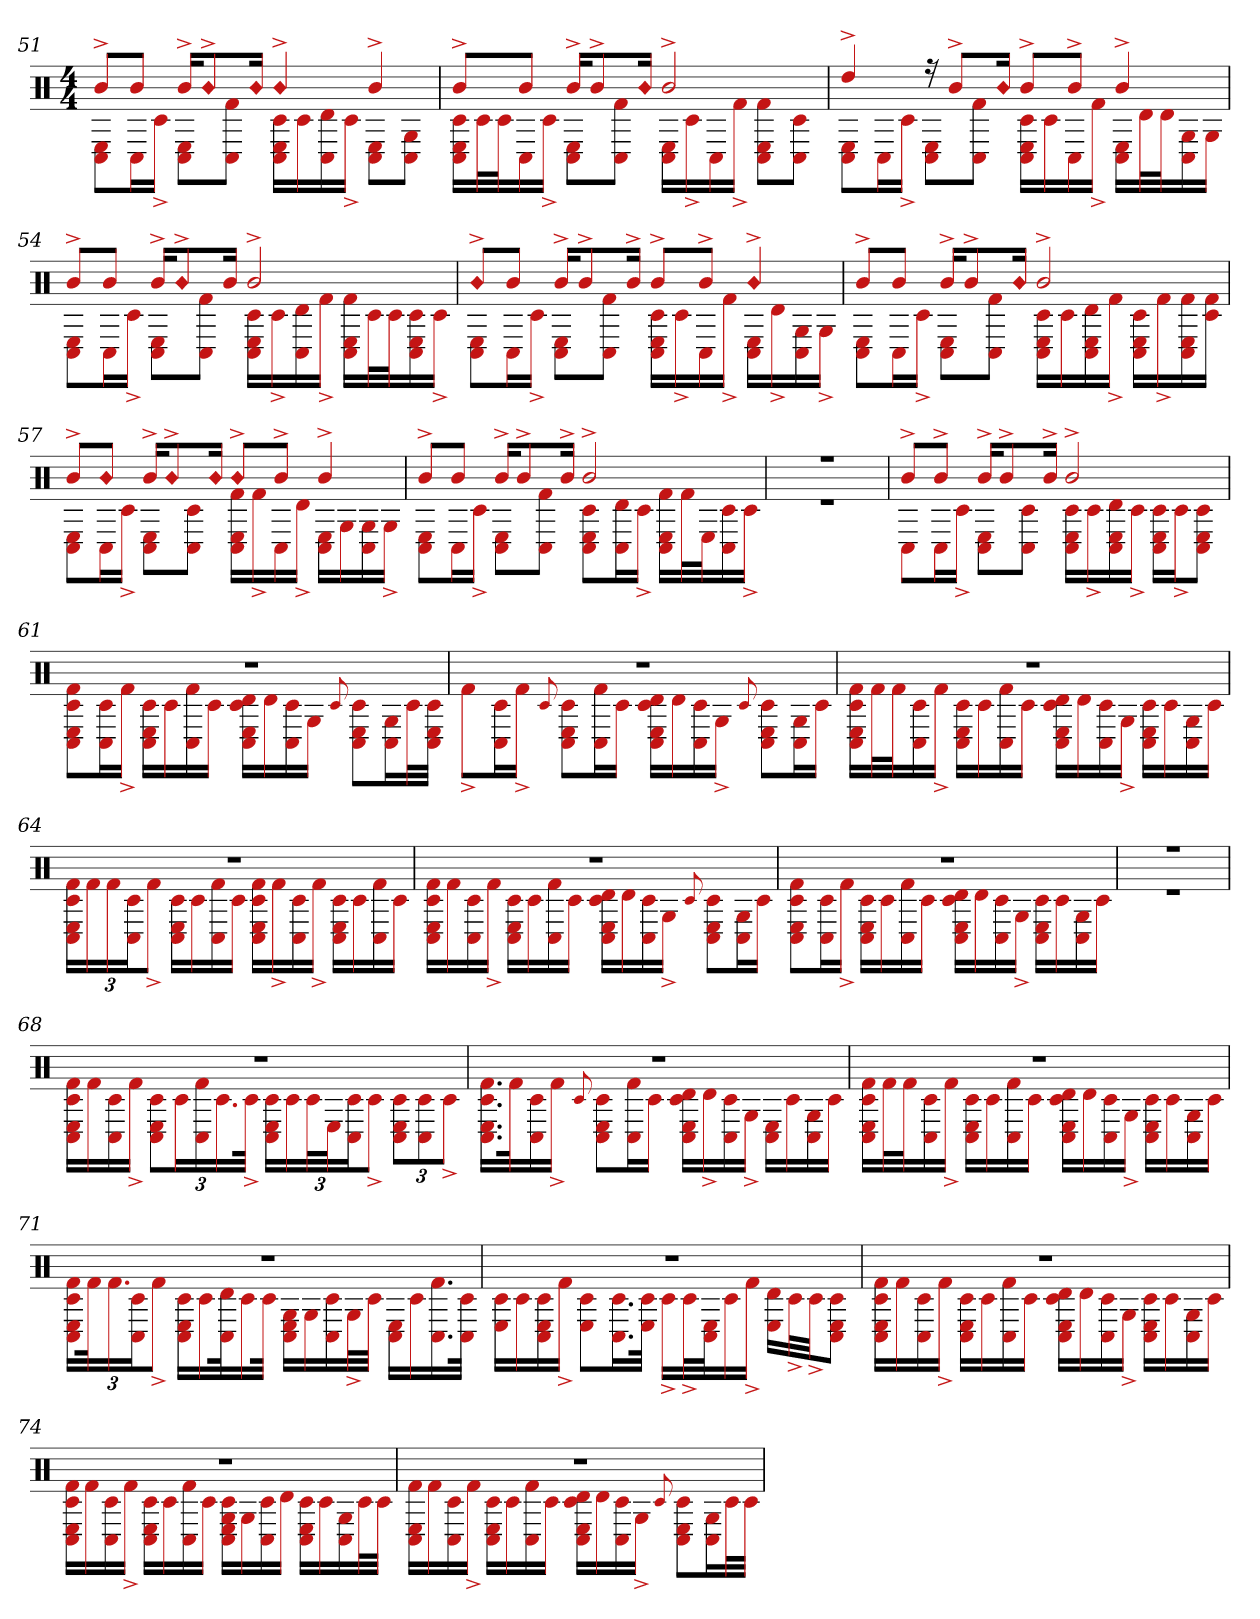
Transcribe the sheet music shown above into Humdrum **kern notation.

**kern
*part1
*staff1
*clefX
*k[]
*M4/4
=51
!LO:N:head=diamond
*^
8b^L	8C# 8EL
8bJ	16C#L
.	16c#^JJ
16b^KL	8C# 8EL
!LO:N:head=diamond	!
8b^	.
.	8f# 8C#J
!LO:N:head=diamond	!
16bJk	.
!LO:N:head=diamond	!
4b^	16C# 16E 16c#LL
.	16c#
.	16C# 16d
.	16c#^JJ
4b^	8C# 8EL
.	8G 8C#J
=52	=52
8b^L	16E 16c# 16C#LL
.	32c#L
.	32c#J
8bJ	16C#
.	16c#^JJ
16b^KL	8C# 8EL
8b^	.
.	8f# 8C#J
!LO:N:head=diamond	!
16bJk	.
2b^	16C# 16ELL
.	16c#^
.	16C#
.	16f#^JJ
.	8C# 8f# 8EL
.	8C# 8c#J
=53	=53
4dd^	8C# 8EL
.	16C#L
.	16c#^JJ
16r	8C# 8EL
8b^L	.
.	8C# 8f#J
!LO:N:head=diamond	!
16bJk	.
8b^L	16c# 16E 16C#LL
.	16c#
8b^J	16C#
.	16f#^JJ
4b^	16C# 16ELL
.	32dL
.	32dJ
.	16G 16C#
.	16GJJ
=54	=54
8b^L	8C# 8EL
8bJ	16C#L
.	16c#^JJ
16b^KL	8C# 8EL
!LO:N:head=diamond	!
8b^	.
.	8f# 8C#J
16bJk	.
2b^	16c# 16E 16C#LL
.	16c#^
.	16d 16C#
.	16f#^JJ
.	16C# 16f# 16ELL
.	32c#L
.	32c#J
.	16E 16C# 16c#
.	16c#^JJ
=55	=55
!LO:N:head=diamond	!
8b^L	8C# 8EL
8bJ	16C#L
.	16c#^JJ
16b^KL	8C# 8EL
8b^	.
.	8f# 8C#J
16b^Jk	.
8b^L	16E 16c# 16C#LL
.	16c#^
8b^J	16C#
.	16f#^JJ
!LO:N:head=diamond	!
4b^	16C# 16ELL
.	16d^
.	16G 16C#
.	16G^JJ
=56	=56
8b^L	8C# 8EL
8bJ	16C#L
.	16c#^JJ
16b^KL	8C# 8EL
8b^	.
.	8f# 8C#J
!LO:N:head=diamond	!
16bJk	.
2b^	16C# 16E 16c#LL
.	16c#
.	16C# 16d 16E
.	16f#^JJ
.	16C# 16c# 16ELL
.	16f#^
.	16C# 16f# 16E
.	16f# 16c#JJ
=57	=57
8b^L	8C# 8EL
!LO:N:head=diamond	!
8bJ	16C#L
.	16c#^JJ
16b^KL	8C# 8EL
!LO:N:head=diamond	!
8b^	.
.	8c# 8C#J
!LO:N:head=diamond	!
16bJk	.
!LO:N:head=diamond	!
8b^L	16f# 16C# 16ELL
.	16f#^
8b^J	16C#
.	16d^JJ
4b^	16E 16C#LL
.	16G
.	16G 16C#
.	16G^JJ
=58	=58
8b^L	8E 8C#L
8bJ	16C#L
.	16c#^JJ
16b^KL	8C# 8EL
8b^	.
.	8C# 8f#J
16b^Jk	.
2b^	8E 8C# 8c#L
.	16d 16C#L
.	16c#^JJ
.	16C# 16E 16f#LL
.	32f#L
.	32EJ
.	16c# 16C#
.	16c#^JJ
=59	=59
1r	1r
=60	=60
8b^L	8C#L
8b^J	16C#L
.	16c#^JJ
16b^KL	8C# 8EL
8b^	.
.	8c# 8C#J
16b^Jk	.
2b^	16c# 16E 16C#LL
.	16c#^
.	16E 16C# 16d
.	16c#^JJ
.	16C# 16c# 16ELL
.	16c#^J
.	8E 8c# 8C#J
=61	=61
1r	8C# 8E 8c# 8f#L
.	16c# 16C#L
.	16f#^JJ
.	16E 16c# 16C#LL
.	16c#
.	16f# 16C#
.	16c#JJ
.	16c# 16E 16C# 16dLL
.	16d
.	16c# 16C#
.	16GJJ
.	8qqc#
.	8E 8C# 8c#L
.	16G 16C#L
.	32c#L
.	32c# 32C# 32EJJJ
=62	=62
1r	8f#^L
.	16c# 16C#L
.	16f#^JJ
.	8qqc#
.	8C# 8E 8c#L
.	16f# 16C#L
.	16c#JJ
.	16c# 16C# 16E 16dLL
.	16d
.	16c# 16C#
.	16G^JJ
.	8qqc#
.	8C# 8E 8c#L
.	16G 16C#L
.	16c#JJ
=63	=63
1r	16C# 16E 16c# 16f#LL
.	32f#L
.	32f#J
.	16c# 16C#
.	16f#^JJ
.	16C# 16c# 16ELL
.	16c#
.	16f# 16C#
.	16c#JJ
.	16c# 16C# 16E 16dLL
.	16d
.	16c# 16C#
.	16G^JJ
.	16C# 16c# 16ELL
.	16c#
.	16G 16C#
.	16c#JJ
=64	=64
1r	24c# 24E 24f# 24C#LL
.	24f#
.	24f#
.	24c# 24C#J
.	12f#^J
.	16c# 16E 16C#LL
.	16c#
.	16f# 16C#
.	16c#JJ
.	16c# 16f# 16E 16C#LL
.	16f#^
.	16c# 16C#
.	16f#^JJ
.	16C# 16c# 16ELL
.	16c#
.	16f# 16C#
.	16c#JJ
=65	=65
1r	16c# 16C# 16E 16f#LL
.	16f#
.	16c# 16C#
.	16f#^JJ
.	16c# 16C# 16ELL
.	16c#
.	16f# 16C#
.	16c#JJ
.	16c# 16C# 16d 16ELL
.	16d
.	16c# 16C#
.	16G^JJ
.	8qqc#
.	8C# 8E 8c#L
.	16G 16C#L
.	16c#JJ
=66	=66
1r	8c# 8E 8C# 8f#L
.	16c# 16C#L
.	16f#^JJ
.	16c# 16C# 16ELL
.	16c#
.	16f# 16C#
.	16c#JJ
.	16c# 16d 16E 16C#LL
.	16d
.	16c# 16C#
.	16G^JJ
.	16C# 16E 16c#LL
.	16c#
.	16G 16C#
.	16c#JJ
=67	=67
1r	1r
=68	=68
1r	16c# 16E 16C# 16f#LL
.	16f#
.	16c# 16C#
.	16f#^JJ
.	12c# 12C# 12EL
.	24c#L
.	24f# 24C#
.	24.c#
.	48c#^JJk
.	24E 24C# 24c#LL
.	24c#
.	48c#L
.	48EJ
.	24c# 24C#J
.	12c#^J
.	12C# 12c# 12EL
.	12c# 12C#
.	12c#^J
=69	=69
1r	16.C# 16.c# 16.E 16.f#LL
.	32f#k
.	16c# 16C#
.	16f#^JJ
.	8qqc#
.	8E 8C# 8c#L
.	16f# 16C#L
.	16c#JJ
.	16c# 16d 16E 16C#LL
.	16d^
.	16c# 16C#
.	16G^JJ
.	16C# 16ELL
.	16c#
.	16G 16C#
.	16c#JJ
=70	=70
1r	16c# 16E 16C# 16f#LL
.	32f#L
.	32f#J
.	16c# 16C#
.	16f#^JJ
.	16c# 16E 16C#LL
.	16c#
.	16f# 16C#
.	16c#JJ
.	16c# 16d 16E 16C#LL
.	16d
.	16c# 16C#
.	16G^JJ
.	16c# 16C# 16ELL
.	16c#
.	16G 16C#
.	16c#JJ
=71	=71
1r	24f# 24c# 24E 24C#LL
.	48f#k
.	24.f#
.	24c# 24C#J
.	12f#^J
.	16c# 16E 16C#LL
.	16c#
.	32d 32C#k
.	16c#
.	32c#JJk
.	16E 16G 16C#LL
.	16G
.	16c# 16C#
.	32G^L
.	32c#JJJ
.	16C# 16ELL
.	16c#
.	16.f# 16.C#
.	32c# 32C#JJk
=72	=72
1r	16E 16c#LL
.	16c#
.	16E 16c# 16C#
.	16f#^JJ
.	8E 8c#L
.	16.C# 16.c#L
.	32c# 32EJJk
.	16c#^LL
.	32c#^L
.	32E 32C#J
.	16c#
.	16f#^JJ
.	16d 16ELL
.	32c#^L
.	32c#^JJ
.	8C# 8E 8c#J
=73	=73
1r	16C# 16c# 16E 16f#LL
.	16f#
.	16c# 16C#
.	16f#^JJ
.	16c# 16C# 16ELL
.	16c#
.	16f# 16C#
.	16c#JJ
.	16c# 16C# 16d 16ELL
.	16d
.	16c# 16C#
.	16G^JJ
.	16c# 16C# 16ELL
.	16c#
.	16G 16C#
.	16c#JJ
=74	=74
1r	16C# 16c# 16f# 16ELL
.	16f#
.	16c# 16C#
.	16f#^JJ
.	16C# 16c# 16ELL
.	16c#
.	16f# 16C#
.	16c#JJ
.	16c# 16C# 16E 16GLL
.	16G
.	16c# 16C#
.	16dJJ
.	16C# 16E 16c#LL
.	16c#
.	16G 16C#
.	32c#L
.	32c#JJJ
=75	=75
1r	16C# 16E 16f#LL
.	16f#
.	16c# 16C#
.	16f#^JJ
.	16c# 16C# 16ELL
.	16c#
.	16f# 16C#
.	16c#JJ
.	16c# 16d 16C# 16ELL
.	16d
.	16c# 16C#
.	16G^JJ
.	8qqc#
.	8E 8C# 8c#L
.	16G 16C#L
.	32c#L
.	32c#JJJ
*v	*v
=
*-
